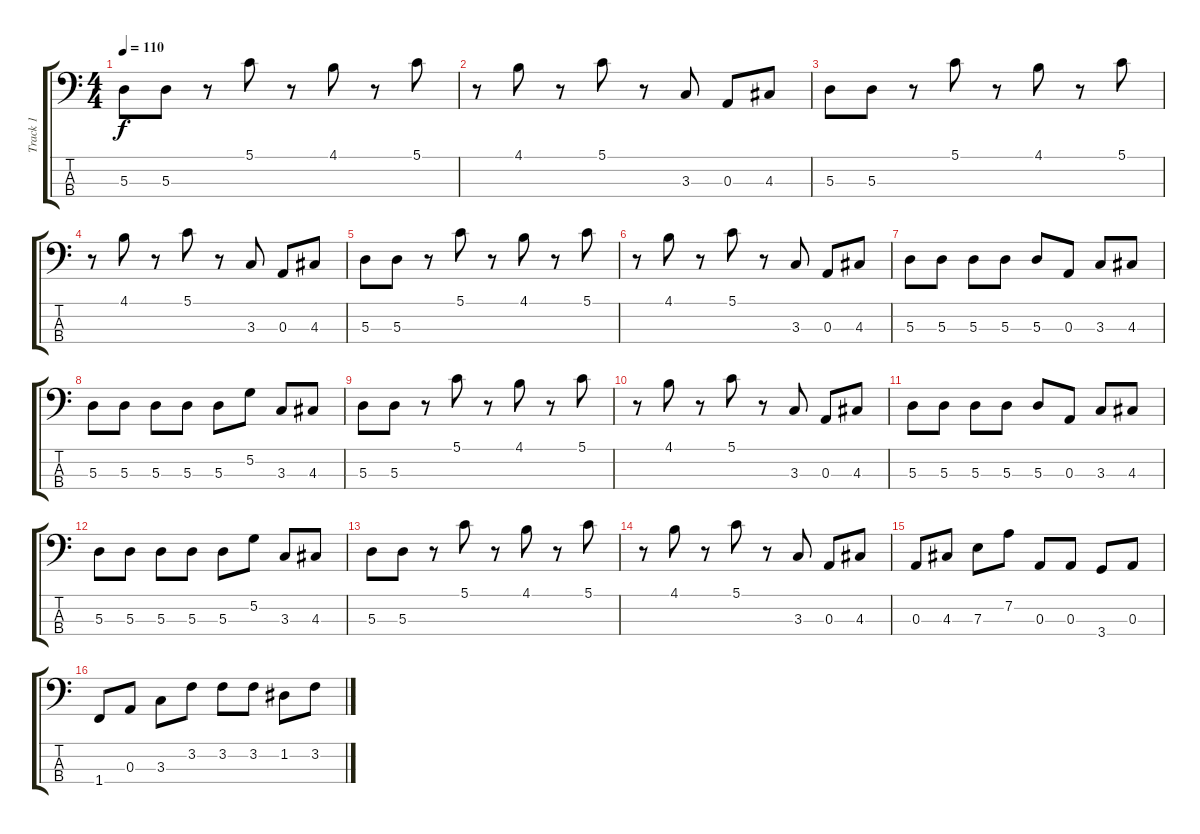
\track ("Track 1" "Track 1") {instrument synthbass2}
\staff {score tabs}
\tuning (G2 D2 A1 E1) {hide}
\ts (4 4)
\tempo 110
\clef f4
\ks c
5.3.8{dy f} 5.3.8 r.8 5.1.8 r.8 4.1.8 r.8 5.1.8 |
r.8 4.1.8 r.8 5.1.8 r.8 3.3.8 0.3.8 4.3.8 |
5.3.8 5.3.8 r.8 5.1.8 r.8 4.1.8 r.8 5.1.8 |
r.8 4.1.8 r.8 5.1.8 r.8 3.3.8 0.3.8 4.3.8 |
5.3.8 5.3.8 r.8 5.1.8 r.8 4.1.8 r.8 5.1.8 |
r.8 4.1.8 r.8 5.1.8 r.8 3.3.8 0.3.8 4.3.8 |
5.3.8 5.3.8 5.3.8 5.3.8 5.3.8 0.3.8 3.3.8 4.3.8 |
5.3.8 5.3.8 5.3.8 5.3.8 5.3.8 5.2.8 3.3.8 4.3.8 |
5.3.8 5.3.8 r.8 5.1.8 r.8 4.1.8 r.8 5.1.8 |
r.8 4.1.8 r.8 5.1.8 r.8 3.3.8 0.3.8 4.3.8 |
5.3.8 5.3.8 5.3.8 5.3.8 5.3.8 0.3.8 3.3.8 4.3.8 |
5.3.8 5.3.8 5.3.8 5.3.8 5.3.8 5.2.8 3.3.8 4.3.8 |
5.3.8 5.3.8 r.8 5.1.8 r.8 4.1.8 r.8 5.1.8 |
r.8 4.1.8 r.8 5.1.8 r.8 3.3.8 0.3.8 4.3.8 |
0.3.8 4.3.8 7.3.8 7.2.8 0.3.8 0.3.8 3.4.8 0.3.8 |
1.4.8 0.3.8 3.3.8 3.2.8 3.2.8 3.2.8 1.2.8 3.2.8
